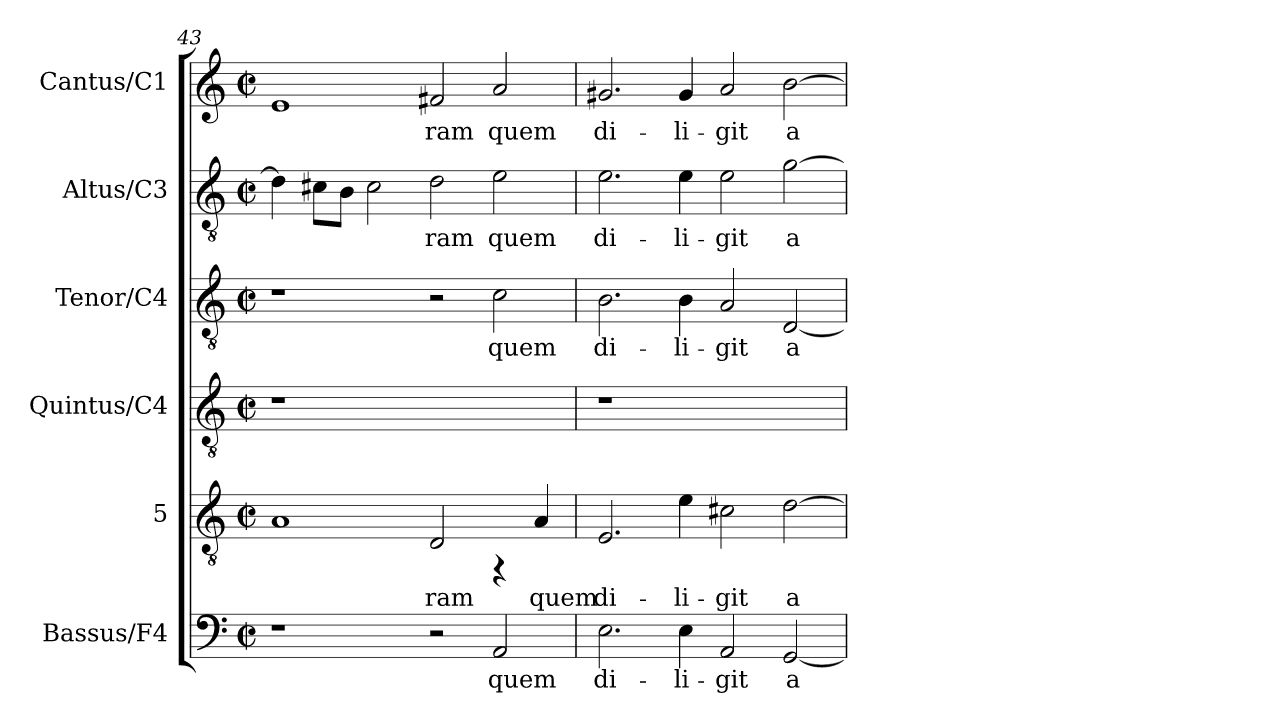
**kern	**text	**kern	**text	**kern	**kern	**text	**kern	**text	**kern	**text
*part6	*part6	*part5	*part5	*part4	*part3	*part3	*part2	*part2	*part1	*part1
*staff6	*staff6	*staff5	*staff5	*staff4	*staff3	*staff3	*staff2	*staff2	*staff1	*staff1
*I"Bassus/F4	*	*I"5	*	*I"Quintus/C4	*I"Tenor/C4	*	*I"Altus/C3	*	*I"Cantus/C1	*
*I'B	*	*	*	*	*I'T	*	*I'A	*	*I'C	*
*clefF4	*	*clefGv2	*	*clefGv2	*clefGv2	*	*clefGv2	*	*clefG2	*
*k[]	*	*k[]	*	*k[]	*k[]	*	*k[]	*	*k[]	*
*C:	*	*C:	*	*C:	*C:	*	*C:	*	*C:	*
*M2/2	*	*M2/2	*	*M2/2	*M2/2	*	*M2/2	*	*M2/2	*
*met(c|)	*	*met(c|)	*	*met(c|)	*met(c|)	*	*met(c|)	*	*met(c|)	*
=43	=43	=43	=43	=43	=43	=43	=43	=43	=43	=43
!	!	!	!LO:LY:b:cj	!	!	!	!	!LO:LY:b:cj	!	!LO:LY:b:cj
1r	.	1A	--	1r	1r	.	4d\]	--	1e	--
!	!	!	!	!	!	!	!	!LO:LY:b:cj	!	!
.	.	.	.	.	.	.	8c#X\L	--	.	.
!	!	!	!	!	!	!	!	!LO:LY:b:cj	!	!
.	.	.	.	.	.	.	8B\J	--	.	.
!	!	!	!	!	!	!	!	!LO:LY:b:cj	!	!
.	.	.	.	.	.	.	2c#\	--	.	.
!	!	!	!LO:LY:b:cj	!	!	!	!	!LO:LY:b:cj	!	!LO:LY:b:cj
2r	.	2D/	-ram	1ryy	2r	.	2d\	-ram	2f#X/	-ram
!	!LO:LY:b:cj	!	!	!	!	!LO:LY:b:cj	!	!LO:LY:b:cj	!	!LO:LY:b:cj
2AA/	quem	4rFF	.	.	2c\	quem	2e\	quem	2a/	quem
!	!	!	!LO:LY:b:cj	!	!	!	!	!	!	!
.	.	4A/	quem	.	.	.	.	.	.	.
=44	=44	=44	=44	=44	=44	=44	=44	=44	=44	=44
!	!LO:LY:b:cj	!	!LO:LY:b:cj	!	!	!LO:LY:b:cj	!	!LO:LY:b:cj	!	!LO:LY:b:cj
2.E\	di-	2.E/	di-	1r	2.B\	di-	2.e\	di-	2.g#X/	di-
!	!LO:LY:b:cj	!	!LO:LY:b:cj	!	!	!LO:LY:b:cj	!	!LO:LY:b:cj	!	!LO:LY:b:cj
4E\	-li-	4e\	-li-	.	4B\	-li-	4e\	-li-	4g#/	-li-
!	!LO:LY:b:cj	!	!LO:LY:b:cj	!	!	!LO:LY:b:cj	!	!LO:LY:b:cj	!	!LO:LY:b:cj
2AA/	-git	2c#X\	-git	1ryy	2A/	-git	2e\	-git	2a/	-git
!	!LO:LY:b:cj	!	!LO:LY:b:cj	!	!	!LO:LY:b:cj	!	!LO:LY:b:cj	!	!LO:LY:b:cj
[<2GG/	a-	[>2d\	a-	.	[<2D/	a-	[>2g\	a-	[>2b\	a-
=	=	=	=	=	=	=	=	=	=	=
*-	*-	*-	*-	*-	*-	*-	*-	*-	*-	*-
